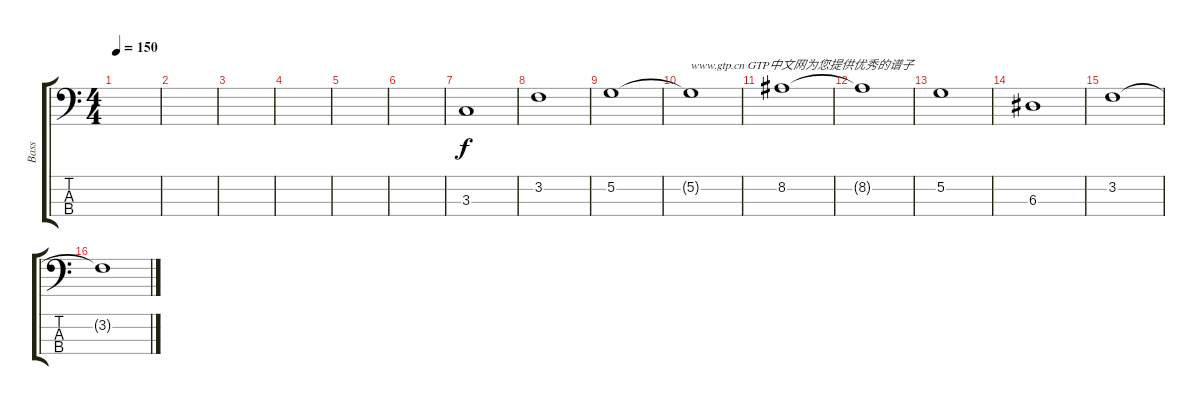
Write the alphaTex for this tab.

\track ("Bass" "Bass") {instrument electricbassfinger}
\staff {score tabs}
\tuning (G2 D2 A1 E1) {hide}
\ts (4 4)
\tempo 150
\clef f4
\ks c
|
|
|
|
|
|
3.3.1 |
3.2.1 |
5.2.1 |
5.2{t}.1{txt "www.gtp.cn GTP中文网为您提供优秀的谱子"} |
8.2.1 |
8.2{t}.1 |
5.2.1 |
6.3.1 |
3.2.1 |
3.2{t}.1
